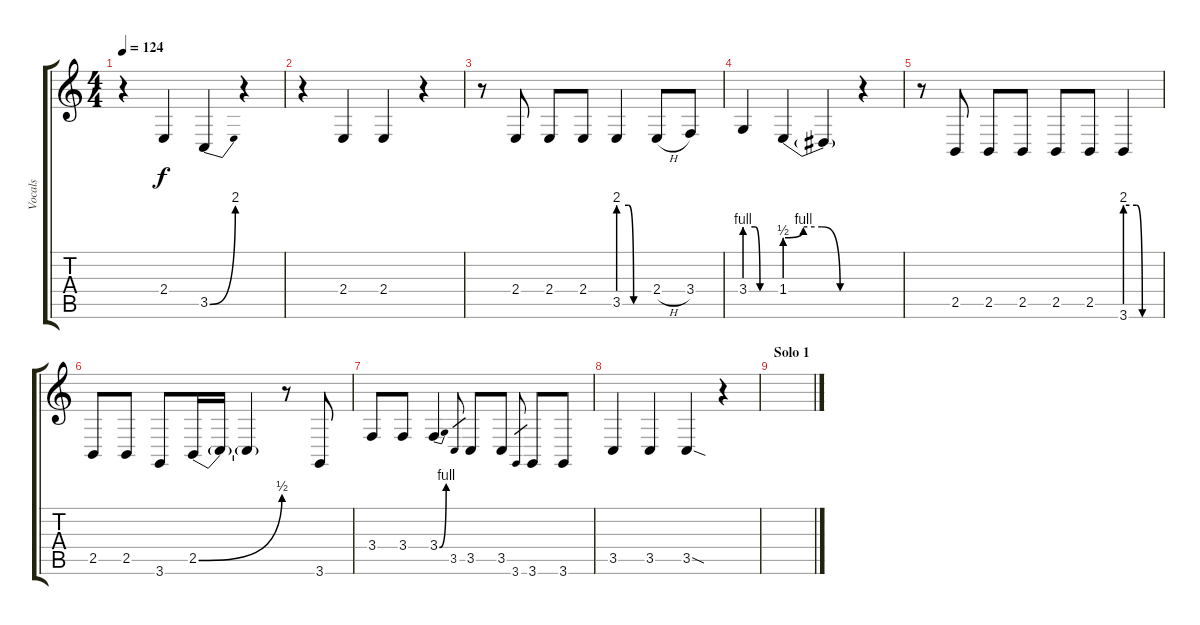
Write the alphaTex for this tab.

\track ("Vocals" "Vocals") {instrument baritonesax}
\staff {score tabs}
\tuning (E4 B3 G3 D3 A2 E2) {hide}
\ts (4 4)
\tempo 124
\clef g2
\ks c
r.4{dy f} 2.4.4 3.5{be (bend 0 0 60 8)}.4 r.4 |
r.4 2.4.4 2.4.4 r.4 |
r.8 2.4.8 2.4.8 2.4.8 3.5{be (custom 0 8 20 8 30 0 40 0 60 0)}.4 2.4{h}.8 3.4.8 |
3.4{be (custom 0 4 20 4 30 0 40 0 60 0)}.4 1.4{be (custom 0 2 15 4 30 4 45 0 60 0)}.4 1.4{t}.4 r.4 |
r.8 2.5.8 2.5.8 2.5.8 2.5.8 2.5.8 3.6{be (custom 0 8 20 8 30 0 40 0 60 0)}.4 |
2.5.8 2.5.8 3.6.8 2.5{be (bend 0 0 60 2)}.16 2.5{t}.16 2.5{t}.4 r.8 3.6.8 |
3.4.8 3.4.8 3.4{be (bend 0 0 60 4)}.4 3.5.8{gr} 3.5.8 3.5.8 3.6.8{gr} 3.6.8 3.6.8 |
3.5.4 3.5.4 3.5{sod}.4 r.4 |
\section ("" "Solo 1")
